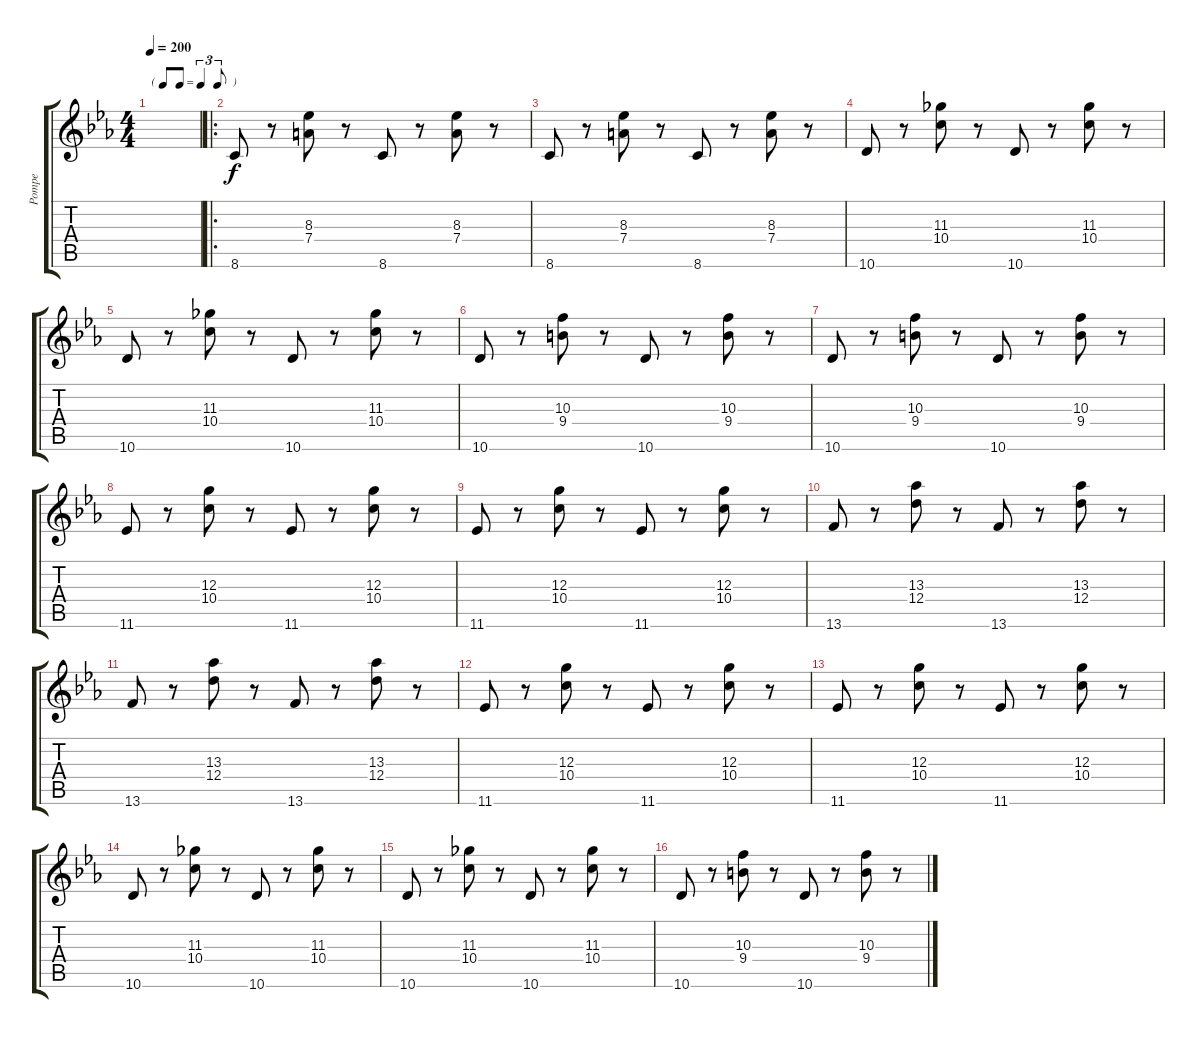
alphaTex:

\track ("Pompe" "Pompe") {instrument acousticguitarsteel}
\staff {score tabs}
\tuning (E4 B3 G3 D3 A2 E2) {hide}
\ts (4 4)
\tf triplet8th
\tempo 200
\clef g2
\ks cminor
|
\ro
8.6.8 r.8 (8.3 7.4).8 r.8 8.6.8 r.8 (8.3 7.4).8 r.8 |
8.6.8 r.8 (8.3 7.4).8 r.8 8.6.8 r.8 (8.3 7.4).8 r.8 |
10.6.8 r.8 (11.3 10.4).8 r.8 10.6.8 r.8 (11.3 10.4).8 r.8 |
10.6.8 r.8 (11.3 10.4).8 r.8 10.6.8 r.8 (11.3 10.4).8 r.8 |
10.6.8 r.8 (10.3 9.4).8 r.8 10.6.8 r.8 (10.3 9.4).8 r.8 |
10.6.8 r.8 (10.3 9.4).8 r.8 10.6.8 r.8 (10.3 9.4).8 r.8 |
11.6.8 r.8 (12.3 10.4).8 r.8 11.6.8 r.8 (12.3 10.4).8 r.8 |
11.6.8 r.8 (12.3 10.4).8 r.8 11.6.8 r.8 (12.3 10.4).8 r.8 |
13.6.8 r.8 (13.3 12.4).8 r.8 13.6.8 r.8 (13.3 12.4).8 r.8 |
13.6.8 r.8 (13.3 12.4).8 r.8 13.6.8 r.8 (13.3 12.4).8 r.8 |
11.6.8 r.8 (12.3 10.4).8 r.8 11.6.8 r.8 (12.3 10.4).8 r.8 |
11.6.8 r.8 (12.3 10.4).8 r.8 11.6.8 r.8 (12.3 10.4).8 r.8 |
10.6.8 r.8 (11.3 10.4).8 r.8 10.6.8 r.8 (11.3 10.4).8 r.8 |
10.6.8 r.8 (11.3 10.4).8 r.8 10.6.8 r.8 (11.3 10.4).8 r.8 |
10.6.8 r.8 (10.3 9.4).8 r.8 10.6.8 r.8 (10.3 9.4).8 r.8
